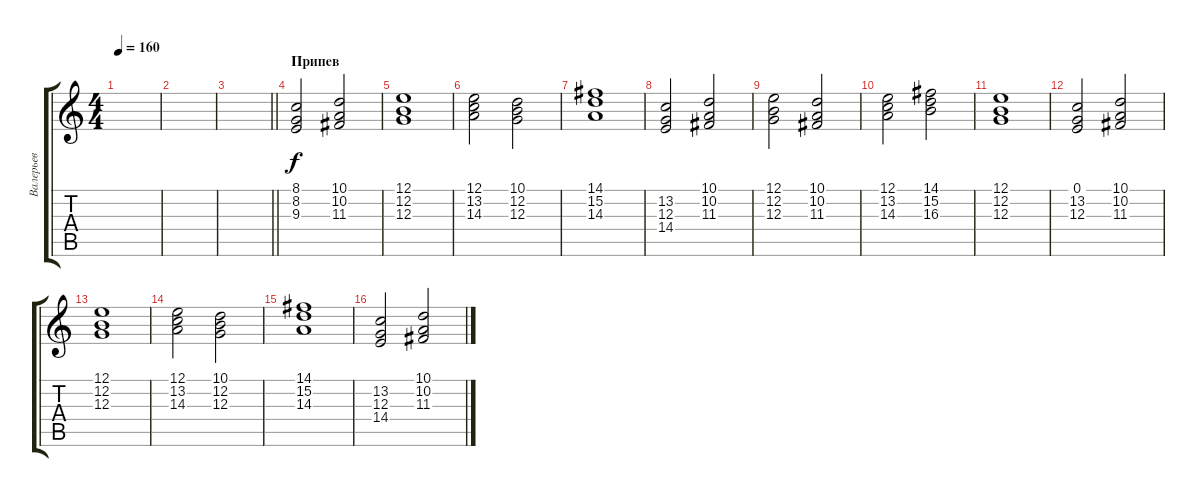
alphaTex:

\track ("Валерьев" "Валерьев") {instrument clarinet}
\staff {score tabs}
\tuning (E4 B3 G3 D3 A2 E2) {hide}
\ts (4 4)
\tempo 160
\clef g2
\ks c
|
|
\barLineRight lightlight
|
\section ("" "Припев")
(8.1 8.2 9.3).2 (10.1 10.2 11.3).2 |
(12.1 12.2 12.3).1 |
(12.1 13.2 14.3).2 (10.1 12.2 12.3).2 |
(14.1 15.2 14.3).1 |
(13.2 12.3 14.4).2 (10.1 10.2 11.3).2 |
(12.1 12.2 12.3).2 (10.1 10.2 11.3).2 |
(12.1 13.2 14.3).2 (14.1 15.2 16.3).2 |
(12.1 12.2 12.3).1 |
(0.1 13.2 12.3).2 (10.1 10.2 11.3).2 |
(12.1 12.2 12.3).1 |
(12.1 13.2 14.3).2 (10.1 12.2 12.3).2 |
(14.1 15.2 14.3).1 |
(13.2 12.3 14.4).2 (10.1 10.2 11.3).2
